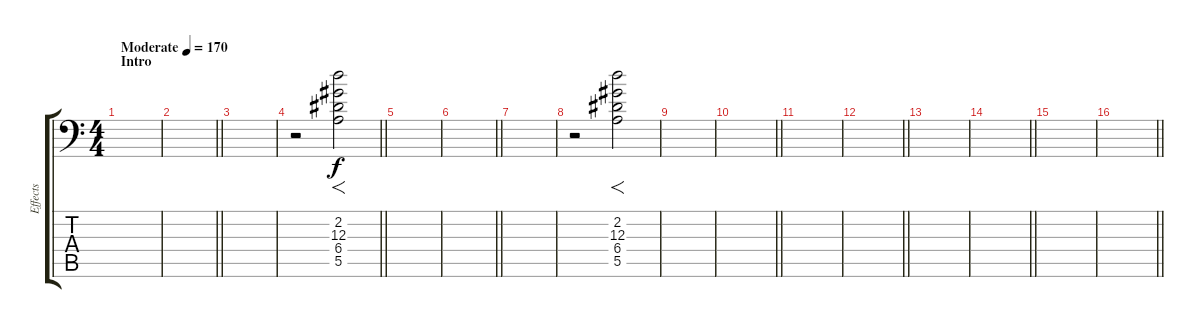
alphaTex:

\track ("Effects" "Effects") {instrument guitarharmonics}
\staff {score tabs}
\tuning (B3 Gb3 D3 A2 E2 A1) {hide}
\ts (4 4)
\section ("" "Intro")
\tempo (170 "Moderate")
\clef f4
\ks c
|
\barLineRight lightlight
|
|
\barLineRight lightlight
r.2 (2.2 12.3 6.4 5.5).2{f instrument reversecymbal} |
|
\barLineRight lightlight
|
|
r.2 (2.2 12.3 6.4 5.5).2{f instrument reversecymbal} |
|
\barLineRight lightlight
|
|
\barLineRight lightlight
|
|
\barLineRight lightlight
|
|
\barLineRight lightlight
